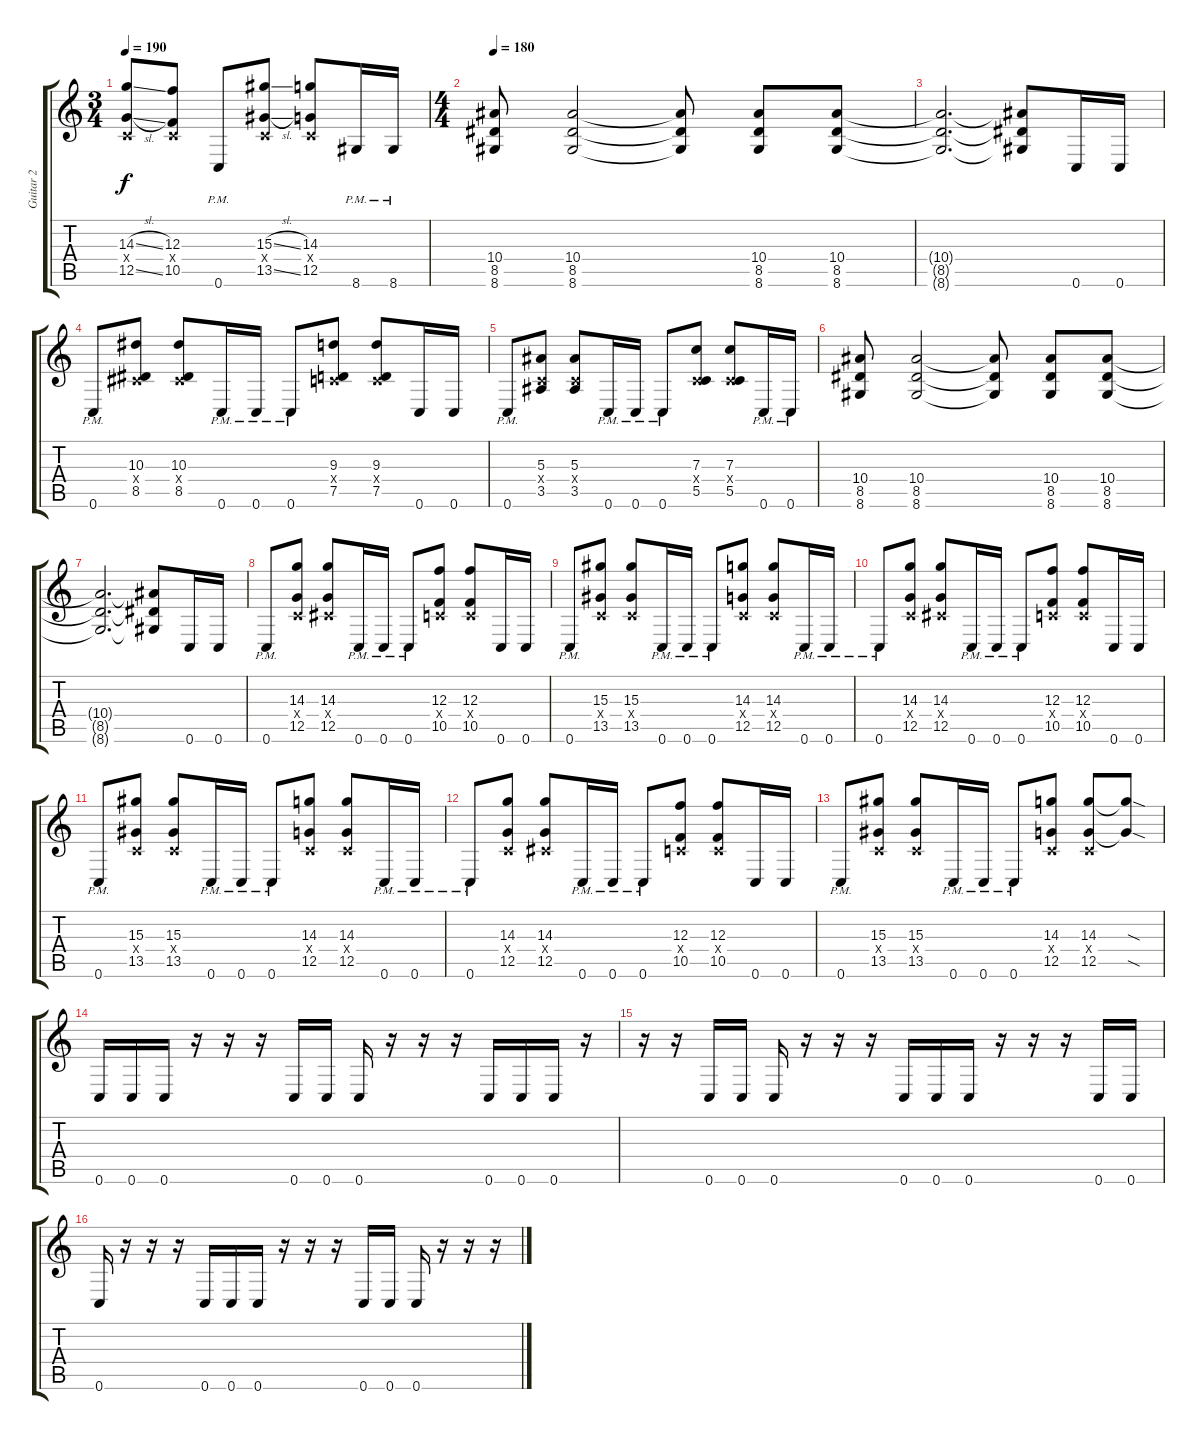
\track ("Guitar 2" "Guitar 2") {instrument distortionguitar}
\staff {score tabs}
\tuning (D4 A3 F3 C3 G2 C2) {hide}
\ts (3 4)
\tempo 190
\clef g2
\ks c
(14.3{sl} 0.4{x} 12.5{sl}).8{dy f} (12.3 0.4{x} 10.5).8 0.6{pm}.8 (15.3{sl} 0.4{x} 13.5{sl}).8 (14.3 0.4{x} 12.5).8 8.6{pm}.16 8.6{pm}.16 |
\ts (4 4)
\tempo 180
(10.4 8.5 8.6).8 (10.4 8.5 8.6).2 (10.4{t} 8.5{t} 8.6{t}).8 (10.4 8.5 8.6).8 (10.4 8.5 8.6).8 |
(10.4{t} 8.5{t} 8.6{t}).2{d} (10.4{t} 8.5{t} 8.6{t}).8 0.6.16 0.6.16 |
0.6{pm}.8 (10.3 1.4{x} 8.5).8 (10.3 1.4{x} 8.5).8 0.6{pm}.16 0.6{pm}.16 0.6{pm}.8 (9.3 0.4{x} 7.5).8 (9.3 0.4{x} 7.5).8 0.6.16 0.6.16 |
0.6{pm}.8 (5.3 0.4{x} 3.5).8 (5.3 0.4{x} 3.5).8 0.6{pm}.16 0.6{pm}.16 0.6{pm}.8 (7.3 0.4{x} 5.5).8 (7.3 0.4{x} 5.5).8 0.6{pm}.16 0.6{pm}.16 |
(10.4 8.5 8.6).8 (10.4 8.5 8.6).2 (10.4{t} 8.5{t} 8.6{t}).8 (10.4 8.5 8.6).8 (10.4 8.5 8.6).8 |
(10.4{t} 8.5{t} 8.6{t}).2{d} (10.4{t} 8.5{t} 8.6{t}).8 0.6.16 0.6.16 |
0.6{pm}.8 (14.3 0.4{x} 12.5).8 (14.3 1.4{x} 12.5).8 0.6{pm}.16 0.6{pm}.16 0.6{pm}.8 (12.3 0.4{x} 10.5).8 (12.3 0.4{x} 10.5).8 0.6.16 0.6.16 |
0.6{pm}.8 (15.3 0.4{x} 13.5).8 (15.3 0.4{x} 13.5).8 0.6{pm}.16 0.6{pm}.16 0.6{pm}.8 (14.3 0.4{x} 12.5).8 (14.3 0.4{x} 12.5).8 0.6{pm}.16 0.6{pm}.16 |
0.6{pm}.8 (14.3 0.4{x} 12.5).8 (14.3 1.4{x} 12.5).8 0.6{pm}.16 0.6{pm}.16 0.6{pm}.8 (12.3 0.4{x} 10.5).8 (12.3 0.4{x} 10.5).8 0.6.16 0.6.16 |
0.6{pm}.8 (15.3 0.4{x} 13.5).8 (15.3 0.4{x} 13.5).8 0.6{pm}.16 0.6{pm}.16 0.6{pm}.8 (14.3 0.4{x} 12.5).8 (14.3 0.4{x} 12.5).8 0.6{pm}.16 0.6{pm}.16 |
0.6{pm}.8 (14.3 0.4{x} 12.5).8 (14.3 1.4{x} 12.5).8 0.6{pm}.16 0.6{pm}.16 0.6{pm}.8 (12.3 0.4{x} 10.5).8 (12.3 0.4{x} 10.5).8 0.6.16 0.6.16 |
0.6{pm}.8 (15.3 0.4{x} 13.5).8 (15.3 0.4{x} 13.5).8 0.6{pm}.16 0.6{pm}.16 0.6{pm}.8 (14.3 0.4{x} 12.5).8 (14.3 0.4{x} 12.5).8 (14.3{sod t} 12.5{sod t}).8 |
0.6.16 0.6.16 0.6.16 r.16 r.16 r.16 0.6.16 0.6.16 0.6.16 r.16 r.16 r.16 0.6.16 0.6.16 0.6.16 r.16 |
r.16 r.16 0.6.16 0.6.16 0.6.16 r.16 r.16 r.16 0.6.16 0.6.16 0.6.16 r.16 r.16 r.16 0.6.16 0.6.16 |
0.6.16 r.16 r.16 r.16 0.6.16 0.6.16 0.6.16 r.16 r.16 r.16 0.6.16 0.6.16 0.6.16 r.16 r.16 r.16
